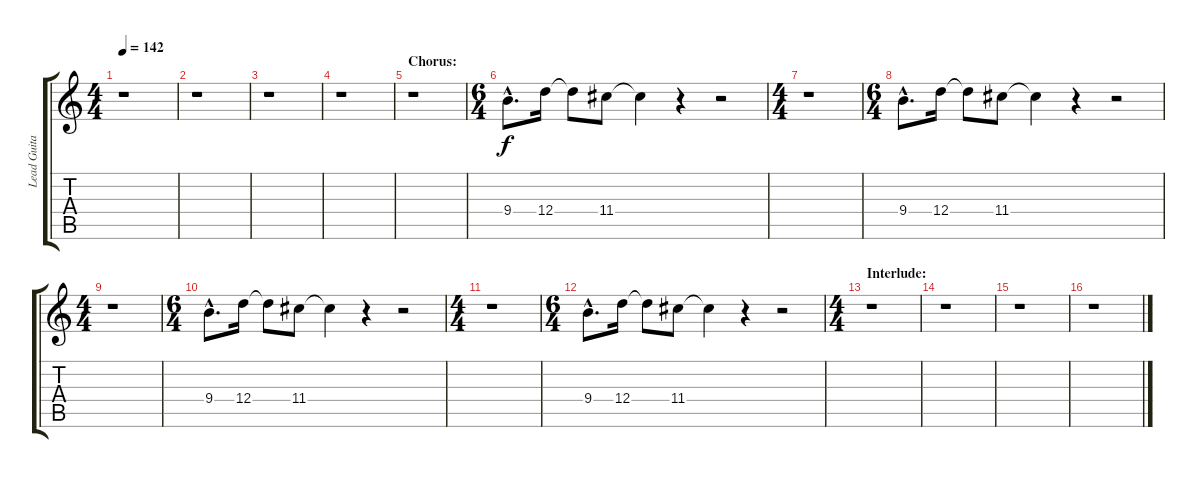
\track ("Lead Guitar II" "Lead Guita") {instrument distortionguitar}
\staff {score tabs}
\tuning (E4 B3 G3 D3 A2 E2) {hide}
\ts (4 4)
\tempo 142
\clef g2
\ks c
r.1{dy f} |
r.1 |
r.1 |
r.1 |
\section ("" "Chorus:")
r.1 |
\ts (6 4)
9.4{hac}.8{d} 12.4.16 12.4{t}.8 11.4.8 11.4{t}.4 r.4 r.2 |
\ts (4 4)
r.1 |
\ts (6 4)
9.4{hac}.8{d} 12.4.16 12.4{t}.8 11.4.8 11.4{t}.4 r.4 r.2 |
\ts (4 4)
r.1 |
\ts (6 4)
9.4{hac}.8{d} 12.4.16 12.4{t}.8 11.4.8 11.4{t}.4 r.4 r.2 |
\ts (4 4)
r.1 |
\ts (6 4)
9.4{hac}.8{d} 12.4.16 12.4{t}.8 11.4.8 11.4{t}.4 r.4 r.2 |
\ts (4 4)
\section ("" "Interlude:")
r.1 |
r.1 |
r.1 |
r.1
